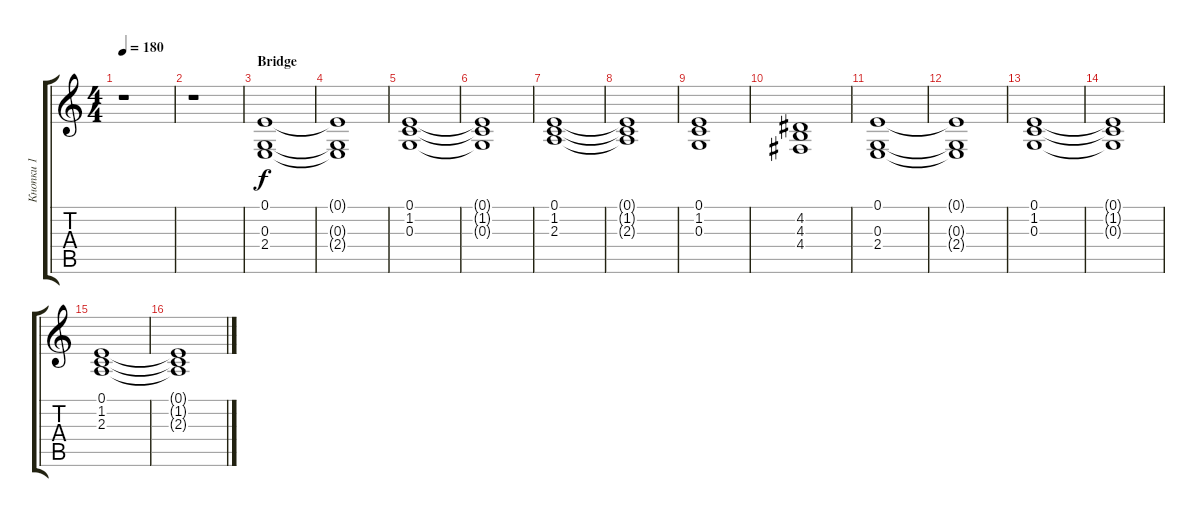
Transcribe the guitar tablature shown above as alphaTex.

\track ("Кнопки 1" "Кнопки 1") {instrument stringensemble2}
\staff {score tabs}
\tuning (E4 B3 G3 D3 A2 E2) {hide}
\ts (4 4)
\tempo 180
\clef g2
\ks c
r.1{dy f} |
r.1 |
\section ("" "Bridge")
(0.1 0.3 2.4).1 |
(0.1{t} 0.3{t} 2.4{t}).1 |
(0.1 1.2 0.3).1 |
(0.1{t} 1.2{t} 0.3{t}).1 |
(0.1 1.2 2.3).1 |
(0.1{t} 1.2{t} 2.3{t}).1 |
(0.1 1.2 0.3).1 |
(4.2 4.3 4.4).1 |
(0.1 0.3 2.4).1 |
(0.1{t} 0.3{t} 2.4{t}).1 |
(0.1 1.2 0.3).1 |
(0.1{t} 1.2{t} 0.3{t}).1 |
(0.1 1.2 2.3).1 |
(0.1{t} 1.2{t} 2.3{t}).1
